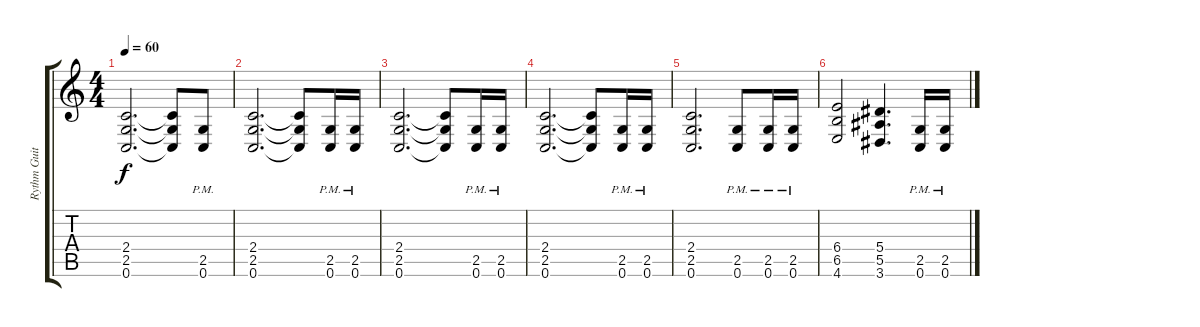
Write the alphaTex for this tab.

\track ("Rythm Guit" "Rythm Guit") {instrument electricguitarclean}
\staff {score tabs}
\tuning (C4 G3 Eb3 Bb2 F2 C2) {hide}
\ts (4 4)
\tempo 60
\clef g2
\ks c
(2.4 2.5 0.6).2{d dy f} (2.4{t} 2.5{t} 0.6{t}).8 (2.5{pm} 0.6{pm}).8 |
(2.4 2.5 0.6).2{d} (2.4{t} 2.5{t} 0.6{t}).8 (2.5{pm} 0.6{pm}).16 (2.5{pm} 0.6{pm}).16 |
(2.4 2.5 0.6).2{d volume 0} (2.4{t} 2.5{t} 0.6{t}).8 (2.5{pm} 0.6{pm}).16 (2.5{pm} 0.6{pm}).16 |
(2.4 2.5 0.6).2{d} (2.4{t} 2.5{t} 0.6{t}).8 (2.5{pm} 0.6{pm}).16 (2.5{pm} 0.6{pm}).16 |
(2.4 2.5 0.6).2{d} (2.5{pm} 0.6{pm}).8 (2.5{pm} 0.6{pm}).16 (2.5{pm} 0.6{pm}).16 |
(6.4 6.5 4.6).2 (5.4 5.5 3.6).4{d} (2.5{pm} 0.6{pm}).16 (2.5{pm} 0.6{pm}).16
